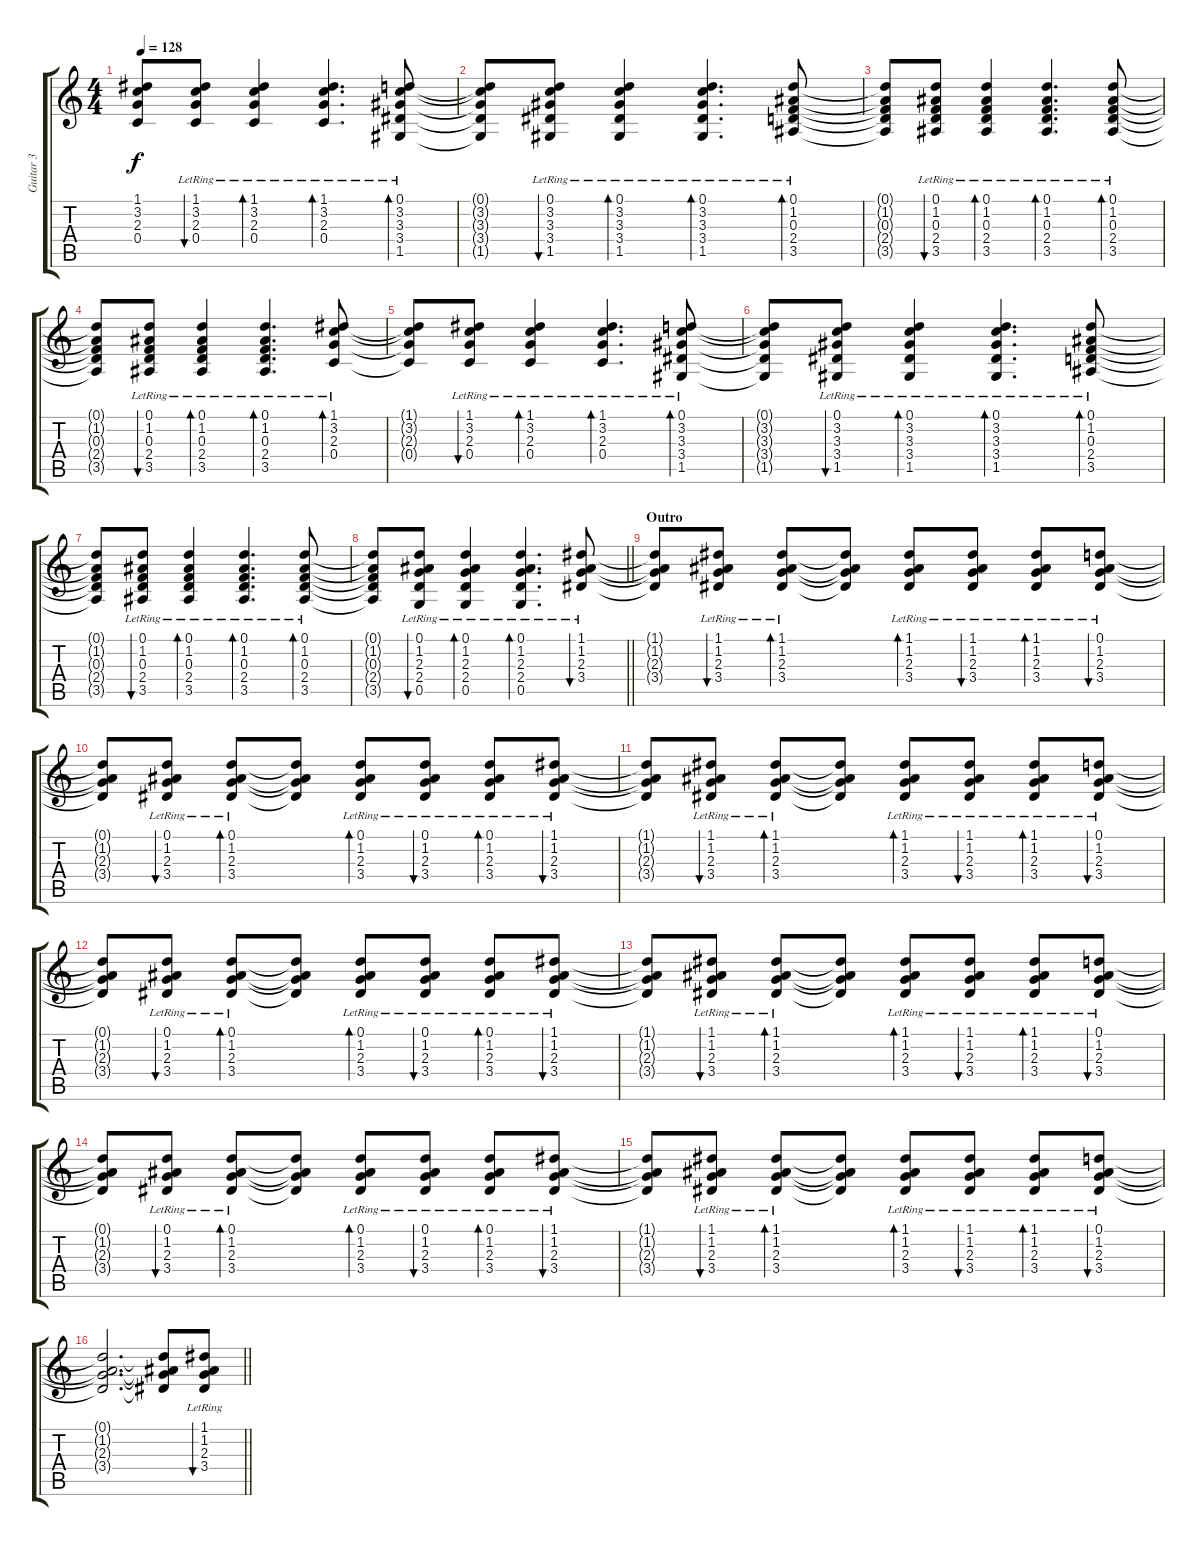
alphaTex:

\track ("Guitar 3" "Guitar 3") {instrument acousticguitarnylon}
\staff {score tabs}
\tuning (D4 A3 F3 C3 G2 C2) {hide}
\ts (4 4)
\tempo 128
\clef g2
\ks c
(1.1{t} 3.2{t} 2.3{t} 0.4{t}).8{dy f} (1.1{lr} 3.2{lr} 2.3{lr} 0.4{lr}).8{bu 60} (1.1{lr} 3.2{lr} 2.3{lr} 0.4{lr}).4{bd 60} (1.1{lr} 3.2{lr} 2.3{lr} 0.4{lr}).4{d bd 60} (0.1{lr} 3.2{lr} 3.3{lr} 3.4{lr} 1.5{lr}).8{bd 60} |
(0.1{t} 3.2{t} 3.3{t} 3.4{t} 1.5{t}).8 (0.1{lr} 3.2{lr} 3.3{lr} 3.4{lr} 1.5{lr}).8{bu 60} (0.1{lr} 3.2{lr} 3.3{lr} 3.4{lr} 1.5{lr}).4{bd 60} (0.1{lr} 3.2{lr} 3.3{lr} 3.4{lr} 1.5{lr}).4{d bd 60} (0.1{lr} 1.2{lr} 0.3{lr} 2.4{lr} 3.5{lr}).8{bd 60} |
(0.1{t} 1.2{t} 0.3{t} 2.4{t} 3.5{t}).8 (0.1{lr} 1.2{lr} 0.3{lr} 2.4{lr} 3.5{lr}).8{bu 60} (0.1{lr} 1.2{lr} 0.3{lr} 2.4{lr} 3.5{lr}).4{bd 60} (0.1{lr} 1.2{lr} 0.3{lr} 2.4{lr} 3.5{lr}).4{d bd 60} (0.1{lr} 1.2{lr} 0.3{lr} 2.4{lr} 3.5{lr}).8{bd 60} |
(0.1{t} 1.2{t} 0.3{t} 2.4{t} 3.5{t}).8 (0.1{lr} 1.2{lr} 0.3{lr} 2.4{lr} 3.5{lr}).8{bu 60} (0.1{lr} 1.2{lr} 0.3{lr} 2.4{lr} 3.5{lr}).4{bd 60} (0.1{lr} 1.2{lr} 0.3{lr} 2.4{lr} 3.5{lr}).4{d bd 60} (1.1{lr} 3.2{lr} 2.3{lr} 0.4{lr}).8{bd 60} |
(1.1{t} 3.2{t} 2.3{t} 0.4{t}).8 (1.1{lr} 3.2{lr} 2.3{lr} 0.4{lr}).8{bu 60} (1.1{lr} 3.2{lr} 2.3{lr} 0.4{lr}).4{bd 60} (1.1{lr} 3.2{lr} 2.3{lr} 0.4{lr}).4{d bd 60} (0.1{lr} 3.2{lr} 3.3{lr} 3.4{lr} 1.5{lr}).8{bd 60} |
(0.1{t} 3.2{t} 3.3{t} 3.4{t} 1.5{t}).8 (0.1{lr} 3.2{lr} 3.3{lr} 3.4{lr} 1.5{lr}).8{bu 60} (0.1{lr} 3.2{lr} 3.3{lr} 3.4{lr} 1.5{lr}).4{bd 60} (0.1{lr} 3.2{lr} 3.3{lr} 3.4{lr} 1.5{lr}).4{d bd 60} (0.1{lr} 1.2{lr} 0.3{lr} 2.4{lr} 3.5{lr}).8{bd 60} |
(0.1{t} 1.2{t} 0.3{t} 2.4{t} 3.5{t}).8 (0.1{lr} 1.2{lr} 0.3{lr} 2.4{lr} 3.5{lr}).8{bu 60} (0.1{lr} 1.2{lr} 0.3{lr} 2.4{lr} 3.5{lr}).4{bd 60} (0.1{lr} 1.2{lr} 0.3{lr} 2.4{lr} 3.5{lr}).4{d bd 60} (0.1{lr} 1.2{lr} 0.3{lr} 2.4{lr} 3.5{lr}).8{bd 60} |
\barLineRight lightlight
(0.1{t} 1.2{t} 0.3{t} 2.4{t} 3.5{t}).8 (0.1{lr} 1.2{lr} 2.3{lr} 2.4{lr} 0.5{lr}).8{bu 60} (0.1{lr} 1.2{lr} 2.3{lr} 2.4{lr} 0.5{lr}).4{bd 60} (0.1{lr} 1.2{lr} 2.3{lr} 2.4{lr} 0.5{lr}).4{d bd 60} (1.1{lr} 1.2{lr} 2.3{lr} 3.4{lr}).8{bu 60} |
\section ("" "Outro")
(1.1{t} 1.2{t} 2.3{t} 3.4{t}).8 (1.1{lr} 1.2{lr} 2.3{lr} 3.4{lr}).8{bu 60} (1.1{lr} 1.2{lr} 2.3{lr} 3.4{lr}).8{bd 60} (1.1{t} 1.2{t} 2.3{t} 3.4{t}).8 (1.1{lr} 1.2{lr} 2.3{lr} 3.4{lr}).8{bd 60} (1.1{lr} 1.2{lr} 2.3{lr} 3.4{lr}).8{bu 60} (1.1{lr} 1.2{lr} 2.3{lr} 3.4{lr}).8{bd 60} (0.1{lr} 1.2{lr} 2.3{lr} 3.4{lr}).8{bu 60} |
(0.1{t} 1.2{t} 2.3{t} 3.4{t}).8 (0.1{lr} 1.2{lr} 2.3{lr} 3.4{lr}).8{bu 60} (0.1{lr} 1.2{lr} 2.3{lr} 3.4{lr}).8{bd 60} (0.1{t} 1.2{t} 2.3{t} 3.4{t}).8 (0.1{lr} 1.2{lr} 2.3{lr} 3.4{lr}).8{bd 60} (0.1{lr} 1.2{lr} 2.3{lr} 3.4{lr}).8{bu 60} (0.1{lr} 1.2{lr} 2.3{lr} 3.4{lr}).8{bd 60} (1.1{lr} 1.2{lr} 2.3{lr} 3.4{lr}).8{bu 60} |
(1.1{t} 1.2{t} 2.3{t} 3.4{t}).8 (1.1{lr} 1.2{lr} 2.3{lr} 3.4{lr}).8{bu 60} (1.1{lr} 1.2{lr} 2.3{lr} 3.4{lr}).8{bd 60} (1.1{t} 1.2{t} 2.3{t} 3.4{t}).8 (1.1{lr} 1.2{lr} 2.3{lr} 3.4{lr}).8{bd 60} (1.1{lr} 1.2{lr} 2.3{lr} 3.4{lr}).8{bu 60} (1.1{lr} 1.2{lr} 2.3{lr} 3.4{lr}).8{bd 60} (0.1{lr} 1.2{lr} 2.3{lr} 3.4{lr}).8{bu 60} |
(0.1{t} 1.2{t} 2.3{t} 3.4{t}).8 (0.1{lr} 1.2{lr} 2.3{lr} 3.4{lr}).8{bu 60} (0.1{lr} 1.2{lr} 2.3{lr} 3.4{lr}).8{bd 60} (0.1{t} 1.2{t} 2.3{t} 3.4{t}).8 (0.1{lr} 1.2{lr} 2.3{lr} 3.4{lr}).8{bd 60} (0.1{lr} 1.2{lr} 2.3{lr} 3.4{lr}).8{bu 60} (0.1{lr} 1.2{lr} 2.3{lr} 3.4{lr}).8{bd 60} (1.1{lr} 1.2{lr} 2.3{lr} 3.4{lr}).8{bu 60} |
(1.1{t} 1.2{t} 2.3{t} 3.4{t}).8 (1.1{lr} 1.2{lr} 2.3{lr} 3.4{lr}).8{bu 60} (1.1{lr} 1.2{lr} 2.3{lr} 3.4{lr}).8{bd 60} (1.1{t} 1.2{t} 2.3{t} 3.4{t}).8 (1.1{lr} 1.2{lr} 2.3{lr} 3.4{lr}).8{bd 60} (1.1{lr} 1.2{lr} 2.3{lr} 3.4{lr}).8{bu 60} (1.1{lr} 1.2{lr} 2.3{lr} 3.4{lr}).8{bd 60} (0.1{lr} 1.2{lr} 2.3{lr} 3.4{lr}).8{bu 60} |
(0.1{t} 1.2{t} 2.3{t} 3.4{t}).8 (0.1{lr} 1.2{lr} 2.3{lr} 3.4{lr}).8{bu 60} (0.1{lr} 1.2{lr} 2.3{lr} 3.4{lr}).8{bd 60} (0.1{t} 1.2{t} 2.3{t} 3.4{t}).8 (0.1{lr} 1.2{lr} 2.3{lr} 3.4{lr}).8{bd 60} (0.1{lr} 1.2{lr} 2.3{lr} 3.4{lr}).8{bu 60} (0.1{lr} 1.2{lr} 2.3{lr} 3.4{lr}).8{bd 60} (1.1{lr} 1.2{lr} 2.3{lr} 3.4{lr}).8{bu 60} |
(1.1{t} 1.2{t} 2.3{t} 3.4{t}).8 (1.1{lr} 1.2{lr} 2.3{lr} 3.4{lr}).8{bu 60} (1.1{lr} 1.2{lr} 2.3{lr} 3.4{lr}).8{bd 60} (1.1{t} 1.2{t} 2.3{t} 3.4{t}).8 (1.1{lr} 1.2{lr} 2.3{lr} 3.4{lr}).8{bd 60} (1.1{lr} 1.2{lr} 2.3{lr} 3.4{lr}).8{bu 60} (1.1{lr} 1.2{lr} 2.3{lr} 3.4{lr}).8{bd 60} (0.1{lr} 1.2{lr} 2.3{lr} 3.4{lr}).8{bu 60} |
\barLineRight lightlight
(0.1{t} 1.2{t} 2.3{t} 3.4{t}).2{d} (0.1{t} 1.2{t} 2.3{t} 3.4{t}).8 (1.1{lr} 1.2{lr} 2.3{lr} 3.4{lr}).8{bu 60}
